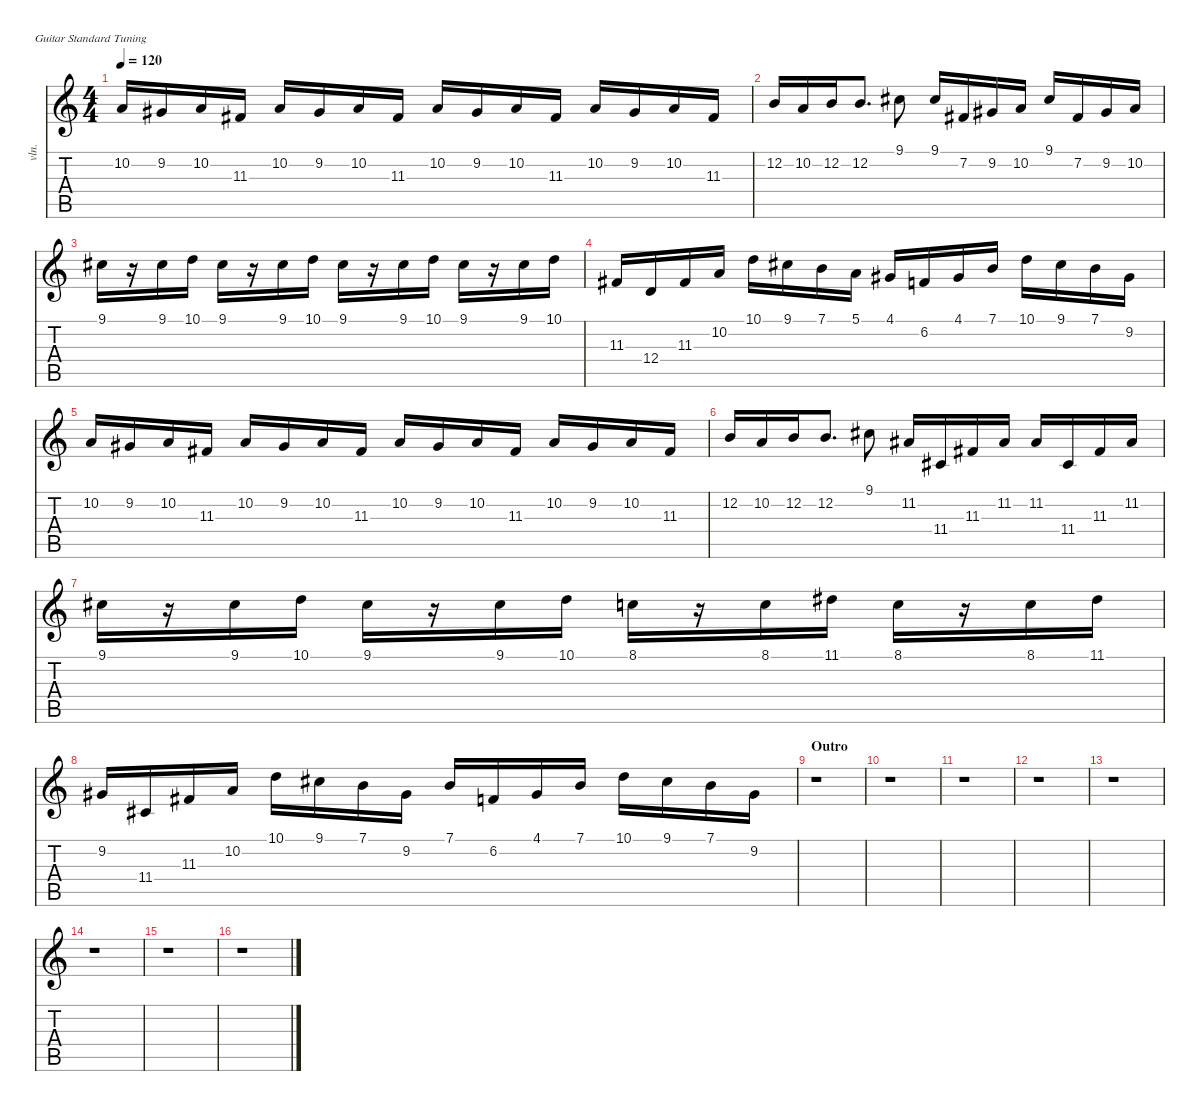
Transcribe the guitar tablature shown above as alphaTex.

\defaultSystemsLayout 4
\hideDynamics
\bracketExtendMode nobrackets
\track ("Strings 2" "vln.") {instrument stringensemble1}
\staff {score tabs}
\tuning (E4 B3 G3 D3 A2 E2)
\ts (4 4)
\tempo 120
\clef g2
\ks c
10.2.16{dy f beam Up} 9.2{acc #}.16{beam Up} 10.2.16{beam Up} 11.3{acc #}.16{beam Up} 10.2.16{beam Up} 9.2{acc #}.16{beam Up} 10.2.16{beam Up} 11.3{acc #}.16{beam Up} 10.2.16{beam Up} 9.2{acc #}.16{beam Up} 10.2.16{beam Up} 11.3{acc #}.16{beam Up} 10.2.16{beam Up} 9.2{acc #}.16{beam Up} 10.2.16{beam Up} 11.3{acc #}.16{beam Up} |
12.2.16{beam Up} 10.2.16{beam Up} 12.2.16{beam Up} 12.2.8{d beam Up} 9.1{acc #}.8{beam Down} 9.1{acc #}.16{beam Up} 7.2{acc #}.16{beam Up} 9.2{acc #}.16{beam Up} 10.2.16{beam Up} 9.1{acc #}.16{beam Up} 7.2{acc #}.16{beam Up} 9.2{acc #}.16{beam Up} 10.2.16{beam Up} |
9.1{acc #}.16{beam Down} r.16{beam Down} 9.1{acc #}.16{beam Down} 10.1.16{beam Down} 9.1{acc #}.16{beam Down} r.16{beam Down} 9.1{acc #}.16{beam Down} 10.1.16{beam Down} 9.1{acc #}.16{beam Down} r.16{beam Down} 9.1{acc #}.16{beam Down} 10.1.16{beam Down} 9.1{acc #}.16{beam Down} r.16{beam Down} 9.1{acc #}.16{beam Down} 10.1.16{beam Down} |
11.3{acc #}.16{beam Up} 12.4.16{beam Up} 11.3{acc #}.16{beam Up} 10.2.16{beam Up} 10.1.16{beam Down} 9.1{acc #}.16{beam Down} 7.1.16{beam Down} 5.1.16{beam Down} 4.1{acc #}.16{beam Up} 6.2.16{beam Up} 4.1{acc #}.16{beam Up} 7.1.16{beam Up} 10.1.16{beam Down} 9.1{acc #}.16{beam Down} 7.1.16{beam Down} 9.2{acc #}.16{beam Down} |
10.2.16{beam Up} 9.2{acc #}.16{beam Up} 10.2.16{beam Up} 11.3{acc #}.16{beam Up} 10.2.16{beam Up} 9.2{acc #}.16{beam Up} 10.2.16{beam Up} 11.3{acc #}.16{beam Up} 10.2.16{beam Up} 9.2{acc #}.16{beam Up} 10.2.16{beam Up} 11.3{acc #}.16{beam Up} 10.2.16{beam Up} 9.2{acc #}.16{beam Up} 10.2.16{beam Up} 11.3{acc #}.16{beam Up} |
12.2.16{beam Up} 10.2.16{beam Up} 12.2.16{beam Up} 12.2.8{d beam Up} 9.1{acc #}.8{beam Down} 11.2{acc #}.16{beam Up} 11.4{acc #}.16{beam Up} 11.3{acc #}.16{beam Up} 11.2{acc #}.16{beam Up} 11.2{acc #}.16{beam Up} 11.4{acc #}.16{beam Up} 11.3{acc #}.16{beam Up} 11.2{acc #}.16{beam Up} |
9.1{acc #}.16{beam Down} r.16{beam Down} 9.1{acc #}.16{beam Down} 10.1.16{beam Down} 9.1{acc #}.16{beam Down} r.16{beam Down} 9.1{acc #}.16{beam Down} 10.1.16{beam Down} 8.1.16{beam Down} r.16{beam Down} 8.1.16{beam Down} 11.1{acc #}.16{beam Down} 8.1.16{beam Down} r.16{beam Down} 8.1.16{beam Down} 11.1{acc #}.16{beam Down} |
9.2{acc #}.16{beam Up} 11.4{acc #}.16{beam Up} 11.3{acc #}.16{beam Up} 10.2.16{beam Up} 10.1.16{beam Down} 9.1{acc #}.16{beam Down} 7.1.16{beam Down} 9.2{acc #}.16{beam Down} 7.1.16{beam Up} 6.2.16{beam Up} 4.1{acc #}.16{beam Up} 7.1.16{beam Up} 10.1.16{beam Down} 9.1{acc #}.16{beam Down} 7.1.16{beam Down} 9.2{acc #}.16{beam Down} |
\section ("" "Outro")
r.1{beam Down} |
r.1{beam Down} |
r.1{beam Down} |
r.1{beam Down} |
r.1{beam Down} |
r.1{beam Down} |
r.1{beam Down} |
r.1{beam Down}
